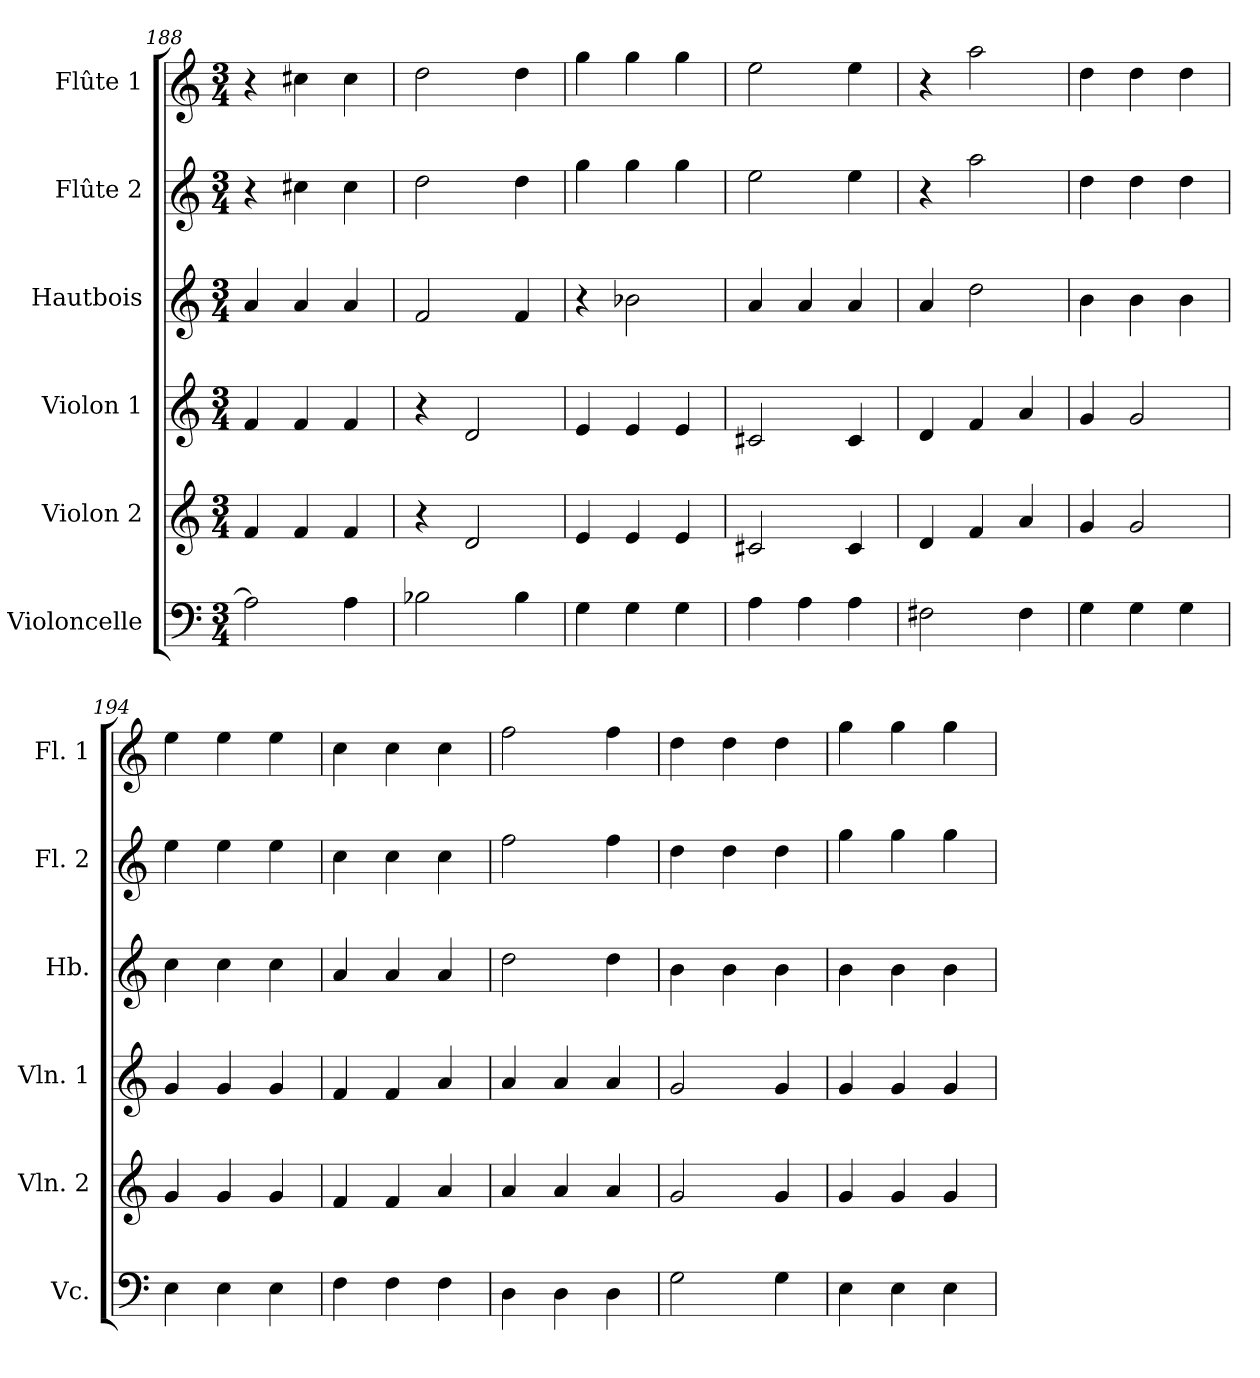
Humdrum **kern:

**kern	**kern	**kern	**kern	**kern	**kern
*part6	*part5	*part4	*part3	*part2	*part1
*staff6	*staff5	*staff4	*staff3	*staff2	*staff1
*I"Violoncelle	*I"Violon 2	*I"Violon 1	*I"Hautbois	*I"Flûte 2	*I"Flûte 1
*I'Vc.	*I'Vln. 2	*I'Vln. 1	*I'Hb.	*I'Fl. 2	*I'Fl. 1
*clefF4	*clefG2	*clefG2	*clefG2	*clefG2	*clefG2
*k[]	*k[]	*k[]	*k[]	*k[]	*k[]
*C:	*C:	*C:	*C:	*C:	*C:
*M3/4	*M3/4	*M3/4	*M3/4	*M3/4	*M3/4
=188	=188	=188	=188	=188	=188
2A\]	4f/	4f/	4a/	4r	4r
.	4f/	4f/	4a/	4cc#X\	4cc#X\
4A\	4f/	4f/	4a/	4cc#\	4cc#\
!!LO:PB:g=z
=189	=189	=189	=189	=189	=189
2B-X\	4r	4r	2f/	2dd\	2dd\
.	2d/	2d/	.	.	.
4B-\	.	.	4f/	4dd\	4dd\
=190	=190	=190	=190	=190	=190
4G\	4e/	4e/	4r	4gg\	4gg\
4G\	4e/	4e/	2b-X\	4gg\	4gg\
4G\	4e/	4e/	.	4gg\	4gg\
=191	=191	=191	=191	=191	=191
4A\	2c#X/	2c#X/	4a/	2ee\	2ee\
4A\	.	.	4a/	.	.
4A\	4c#/	4c#/	4a/	4ee\	4ee\
=192	=192	=192	=192	=192	=192
2F#X\	4d/	4d/	4a/	4r	4r
.	4f/	4f/	2dd\	2aa\	2aa\
4F#\	4a/	4a/	.	.	.
!!LO:PB:g=z
=193	=193	=193	=193	=193	=193
4G\	4g/	4g/	4b\	4dd\	4dd\
4G\	2g/	2g/	4b\	4dd\	4dd\
4G\	.	.	4b\	4dd\	4dd\
=194	=194	=194	=194	=194	=194
4E\	4g/	4g/	4cc\	4ee\	4ee\
4E\	4g/	4g/	4cc\	4ee\	4ee\
4E\	4g/	4g/	4cc\	4ee\	4ee\
=195	=195	=195	=195	=195	=195
4F\	4f/	4f/	4a/	4cc\	4cc\
4F\	4f/	4f/	4a/	4cc\	4cc\
4F\	4a/	4a/	4a/	4cc\	4cc\
=196	=196	=196	=196	=196	=196
4D\	4a/	4a/	2dd\	2ff\	2ff\
4D\	4a/	4a/	.	.	.
4D\	4a/	4a/	4dd\	4ff\	4ff\
!!LO:PB:g=z
=197	=197	=197	=197	=197	=197
2G\	2g/	2g/	4b\	4dd\	4dd\
.	.	.	4b\	4dd\	4dd\
4G\	4g/	4g/	4b\	4dd\	4dd\
=198	=198	=198	=198	=198	=198
4E\	4g/	4g/	4b\	4gg\	4gg\
4E\	4g/	4g/	4b\	4gg\	4gg\
4E\	4g/	4g/	4b\	4gg\	4gg\
=	=	=	=	=	=
*-	*-	*-	*-	*-	*-
